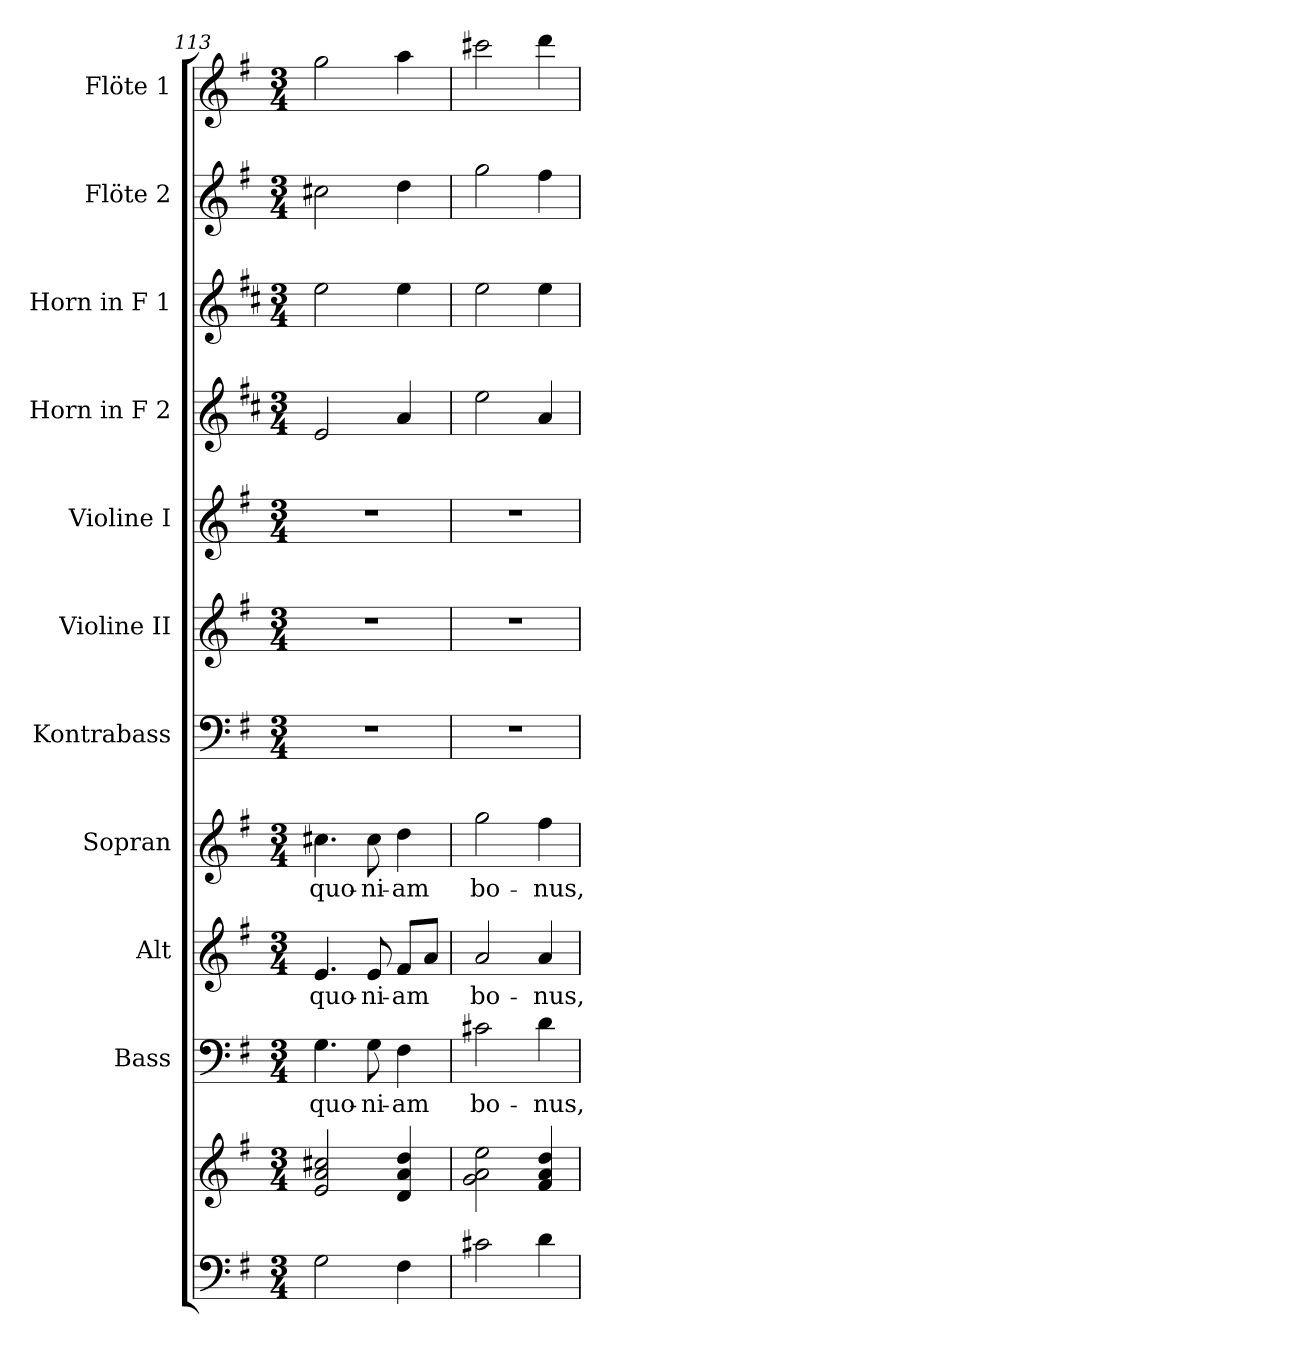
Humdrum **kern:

**kern	**kern	**kern	**text	**kern	**text	**kern	**text	**kern	**kern	**kern	**kern	**kern	**kern	**kern
*part11	*part11	*part10	*part10	*part9	*part9	*part8	*part8	*part7	*part6	*part5	*part4	*part3	*part2	*part1
*staff12	*staff11	*staff10	*staff10	*staff9	*staff9	*staff8	*staff8	*staff7	*staff6	*staff5	*staff4	*staff3	*staff2	*staff1
*	*	*I"Bass	*	*I"Alt	*	*I"Sopran	*	*I"Kontrabass	*I"Violine II	*I"Violine I	*I"Horn in F 2	*I"Horn in F 1	*I"Flöte 2	*I"Flöte 1
*	*	*I'B.	*	*I'A.	*	*I'S.	*	*I'Kb.	*I'Vl. II	*I'Vl. I	*	*	*I'Fl. 2	*I'Fl. 1
*clefF4	*clefG2	*clefF4	*	*clefG2	*	*clefG2	*	*clefF4	*clefG2	*clefG2	*clefG2	*clefG2	*clefG2	*clefG2
*	*	*	*	*	*	*	*	*ITrd7c12	*	*	*ITrd4c7	*ITrd4c7	*	*
*k[f#]	*k[f#]	*k[f#]	*	*k[f#]	*	*k[f#]	*	*k[f#]	*k[f#]	*k[f#]	*k[f#]	*k[f#]	*k[f#]	*k[f#]
*G:	*G:	*G:	*	*G:	*	*G:	*	*G:	*G:	*G:	*G:	*G:	*G:	*G:
*M3/4	*M3/4	*M3/4	*	*M3/4	*	*M3/4	*	*M3/4	*M3/4	*M3/4	*M3/4	*M3/4	*M3/4	*M3/4
=113	=113	=113	=113	=113	=113	=113	=113	=113	=113	=113	=113	=113	=113	=113
!	!	!	!LO:LY:b	!	!LO:LY:b	!	!LO:LY:b	!	!	!	!	!	!	!
2G\	2e/ 2a/ 2cc#X/	4.G\	quo-	4.e/	quo-	4.cc#X\	quo-	2.r	2.r	2.r	2A/	2a\	2cc#X\	2gg\
!	!	!	!LO:LY:b	!	!LO:LY:b	!	!LO:LY:b	!	!	!	!	!	!	!
.	.	8G\	-ni-	8e/	-ni-	8cc#\	-ni-	.	.	.	.	.	.	.
!	!	!	!LO:LY:b	!	!LO:LY:b	!	!LO:LY:b	!	!	!	!	!	!	!
4F#\	4d/ 4a/ 4dd/	4F#\	-am	8f#/L	-am	4dd\	-am	.	.	.	4d/	4a\	4dd\	4aa\
.	.	.	.	8a/J	.	.	.	.	.	.	.	.	.	.
=114	=114	=114	=114	=114	=114	=114	=114	=114	=114	=114	=114	=114	=114	=114
!	!	!	!LO:LY:b	!	!LO:LY:b	!	!LO:LY:b	!	!	!	!	!	!	!
2c#X\	2g\ 2a\ 2ee\	2c#X\	bo-	2a/	bo-	2gg\	bo-	2.r	2.r	2.r	2a\	2a\	2gg\	2ccc#X\
!	!	!	!LO:LY:b	!	!LO:LY:b	!	!LO:LY:b	!	!	!	!	!	!	!
4d\	4f#/ 4a/ 4dd/	4d\	-nus,	4a/	-nus,	4ff#\	-nus,	.	.	.	4d/	4a\	4ff#\	4ddd\
=	=	=	=	=	=	=	=	=	=	=	=	=	=	=
*-	*-	*-	*-	*-	*-	*-	*-	*-	*-	*-	*-	*-	*-	*-
